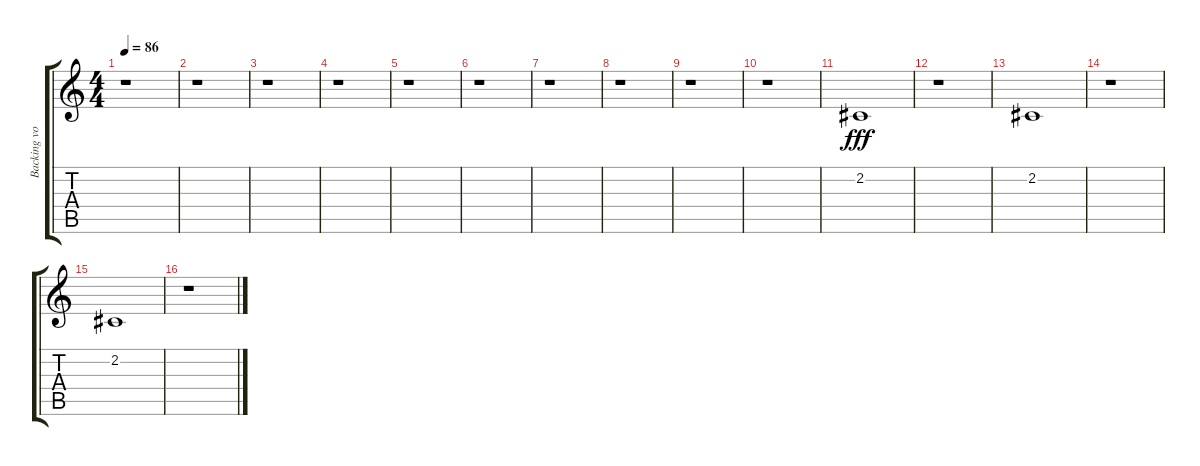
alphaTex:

\track ("Backing vocals" "Backing vo") {instrument altosax}
\staff {score tabs}
\tuning (E4 B3 G3 D3 A2 E2) {hide}
\ts (4 4)
\tempo 86
\clef g2
\ks c
r.1{dy fff} |
r.1 |
r.1 |
r.1 |
r.1 |
r.1 |
r.1 |
r.1 |
r.1 |
r.1 |
2.2.1 |
r.1 |
2.2.1 |
r.1 |
2.2.1 |
r.1
